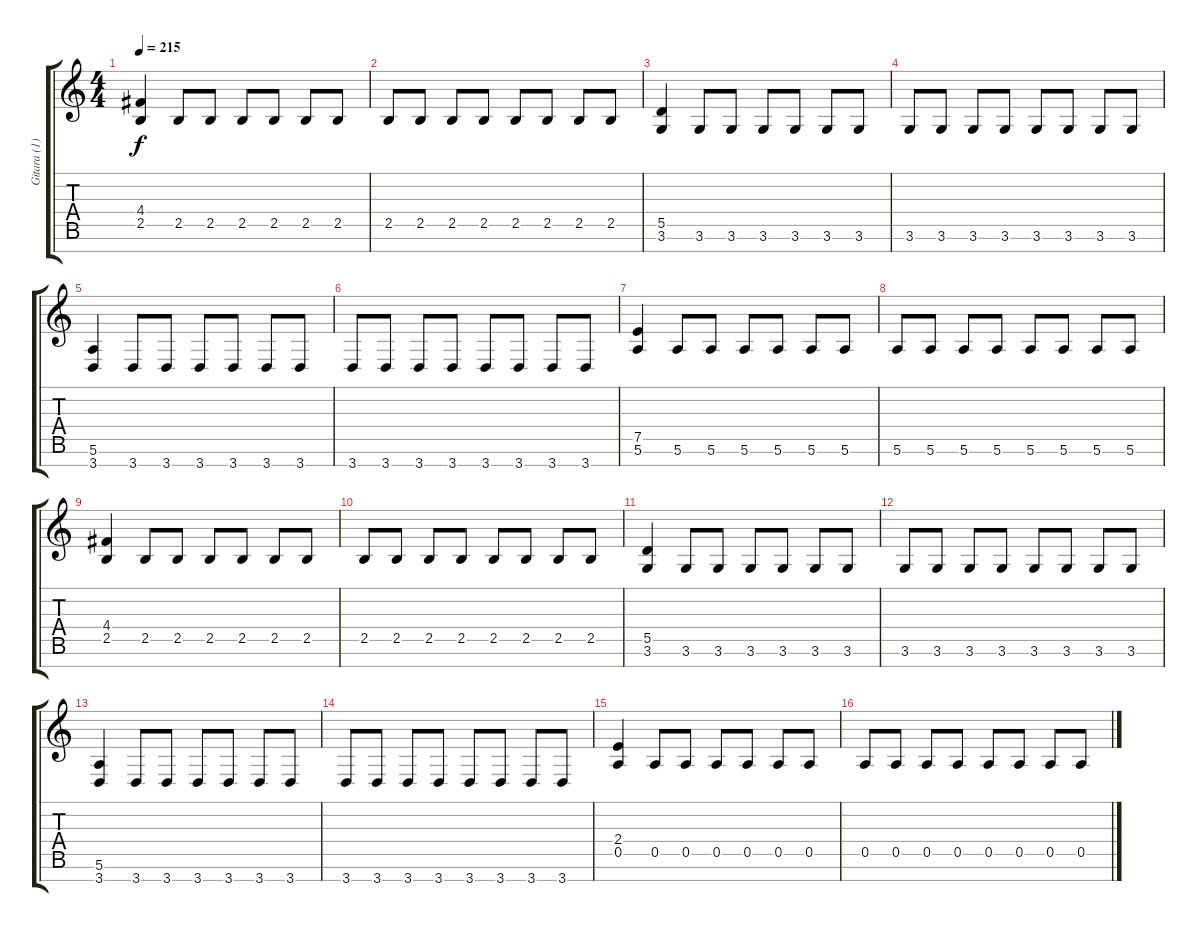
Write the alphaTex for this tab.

\track ("Gitara (1)" "Gitara (1)") {instrument distortionguitar}
\staff {score tabs}
\tuning (E4 B3 G3 D3 A2 E2 B1) {hide}
\ts (4 4)
\tempo 215
\clef g2
\ks c
(4.4 2.5).4{dy f} 2.5.8 2.5.8 2.5.8 2.5.8 2.5.8 2.5.8 |
2.5.8 2.5.8 2.5.8 2.5.8 2.5.8 2.5.8 2.5.8 2.5.8 |
(5.5 3.6).4 3.6.8 3.6.8 3.6.8 3.6.8 3.6.8 3.6.8 |
3.6.8 3.6.8 3.6.8 3.6.8 3.6.8 3.6.8 3.6.8 3.6.8 |
(5.6 3.7).4 3.7.8 3.7.8 3.7.8 3.7.8 3.7.8 3.7.8 |
3.7.8 3.7.8 3.7.8 3.7.8 3.7.8 3.7.8 3.7.8 3.7.8 |
(7.5 5.6).4 5.6.8 5.6.8 5.6.8 5.6.8 5.6.8 5.6.8 |
5.6.8 5.6.8 5.6.8 5.6.8 5.6.8 5.6.8 5.6.8 5.6.8 |
(4.4 2.5).4 2.5.8 2.5.8 2.5.8 2.5.8 2.5.8 2.5.8 |
2.5.8 2.5.8 2.5.8 2.5.8 2.5.8 2.5.8 2.5.8 2.5.8 |
(5.5 3.6).4 3.6.8 3.6.8 3.6.8 3.6.8 3.6.8 3.6.8 |
3.6.8 3.6.8 3.6.8 3.6.8 3.6.8 3.6.8 3.6.8 3.6.8 |
(5.6 3.7).4 3.7.8 3.7.8 3.7.8 3.7.8 3.7.8 3.7.8 |
3.7.8 3.7.8 3.7.8 3.7.8 3.7.8 3.7.8 3.7.8 3.7.8 |
(2.4 0.5).4 0.5.8 0.5.8 0.5.8 0.5.8 0.5.8 0.5.8 |
0.5.8 0.5.8 0.5.8 0.5.8 0.5.8 0.5.8 0.5.8 0.5.8
